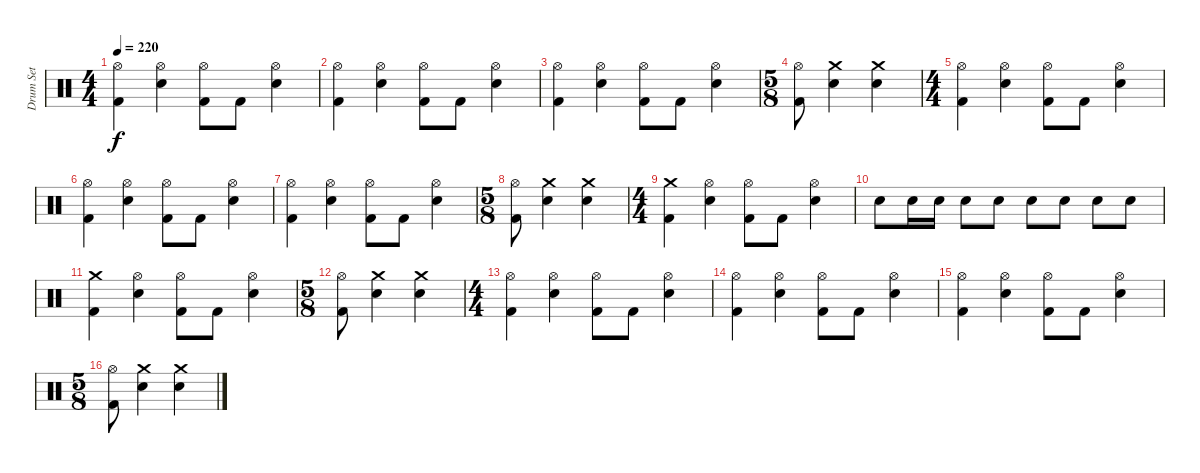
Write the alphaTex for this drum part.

\track ("Drum Set" "Drum Set") {instrument percussion}
\staff {score}
\articulation defaults
\ts (4 4)
\tempo 220
\clef neutral
\ks c
("Hi-Hat (open)" "Kick (hit) 2").4{dy f} ("Hi-Hat (open)" "Snare (hit) 2").4 ("Hi-Hat (open)" "Kick (hit) 2").8 "Kick (hit) 2".8 ("Hi-Hat (open)" "Snare (hit) 2").4 |
("Hi-Hat (open)" "Kick (hit) 2").4 ("Hi-Hat (open)" "Snare (hit) 2").4 ("Hi-Hat (open)" "Kick (hit) 2").8 "Kick (hit) 2".8 ("Hi-Hat (open)" "Snare (hit) 2").4 |
("Hi-Hat (open)" "Kick (hit) 2").4 ("Hi-Hat (open)" "Snare (hit) 2").4 ("Hi-Hat (open)" "Kick (hit) 2").8 "Kick (hit) 2".8 ("Hi-Hat (open)" "Snare (hit) 2").4 |
\ts (5 8)
("Hi-Hat (open)" "Kick (hit) 2").8 ("Crash medium (hit)" "Snare (hit) 2").4 ("Crash medium (hit)" "Snare (hit) 2").4 |
\ts (4 4)
("Hi-Hat (open)" "Kick (hit) 2").4 ("Hi-Hat (open)" "Snare (hit) 2").4 ("Hi-Hat (open)" "Kick (hit) 2").8 "Kick (hit) 2".8 ("Hi-Hat (open)" "Snare (hit) 2").4 |
("Hi-Hat (open)" "Kick (hit) 2").4 ("Hi-Hat (open)" "Snare (hit) 2").4 ("Hi-Hat (open)" "Kick (hit) 2").8 "Kick (hit) 2".8 ("Hi-Hat (open)" "Snare (hit) 2").4 |
("Hi-Hat (open)" "Kick (hit) 2").4 ("Hi-Hat (open)" "Snare (hit) 2").4 ("Hi-Hat (open)" "Kick (hit) 2").8 "Kick (hit) 2".8 ("Hi-Hat (open)" "Snare (hit) 2").4 |
\ts (5 8)
("Hi-Hat (open)" "Kick (hit) 2").8 ("Crash medium (hit)" "Snare (hit) 2").4 ("Crash medium (hit)" "Snare (hit) 2").4 |
\ts (4 4)
("Crash medium (hit)" "Kick (hit) 2").4 ("Hi-Hat (open)" "Snare (hit) 2").4 ("Hi-Hat (open)" "Kick (hit) 2").8 "Kick (hit) 2".8 ("Hi-Hat (open)" "Snare (hit) 2").4 |
"Snare (hit) 2".8 "Snare (hit) 2".16 "Snare (hit) 2".16 "Snare (hit) 2".8 "Snare (hit) 2".8 "Snare (hit) 2".8 "Snare (hit) 2".8 "Snare (hit) 2".8 "Snare (hit) 2".8 |
("Crash medium (hit)" "Kick (hit) 2").4 ("Hi-Hat (open)" "Snare (hit) 2").4 ("Hi-Hat (open)" "Kick (hit) 2").8 "Kick (hit) 2".8 ("Hi-Hat (open)" "Snare (hit) 2").4 |
\ts (5 8)
("Hi-Hat (open)" "Kick (hit) 2").8 ("Crash medium (hit)" "Snare (hit) 2").4 ("Crash medium (hit)" "Snare (hit) 2").4 |
\ts (4 4)
("Hi-Hat (open)" "Kick (hit) 2").4 ("Hi-Hat (open)" "Snare (hit) 2").4 ("Hi-Hat (open)" "Kick (hit) 2").8 "Kick (hit) 2".8 ("Hi-Hat (open)" "Snare (hit) 2").4 |
("Hi-Hat (open)" "Kick (hit) 2").4 ("Hi-Hat (open)" "Snare (hit) 2").4 ("Hi-Hat (open)" "Kick (hit) 2").8 "Kick (hit) 2".8 ("Hi-Hat (open)" "Snare (hit) 2").4 |
("Hi-Hat (open)" "Kick (hit) 2").4 ("Hi-Hat (open)" "Snare (hit) 2").4 ("Hi-Hat (open)" "Kick (hit) 2").8 "Kick (hit) 2".8 ("Hi-Hat (open)" "Snare (hit) 2").4 |
\ts (5 8)
("Hi-Hat (open)" "Kick (hit) 2").8 ("Crash medium (hit)" "Snare (hit) 2").4 ("Crash medium (hit)" "Snare (hit) 2").4
